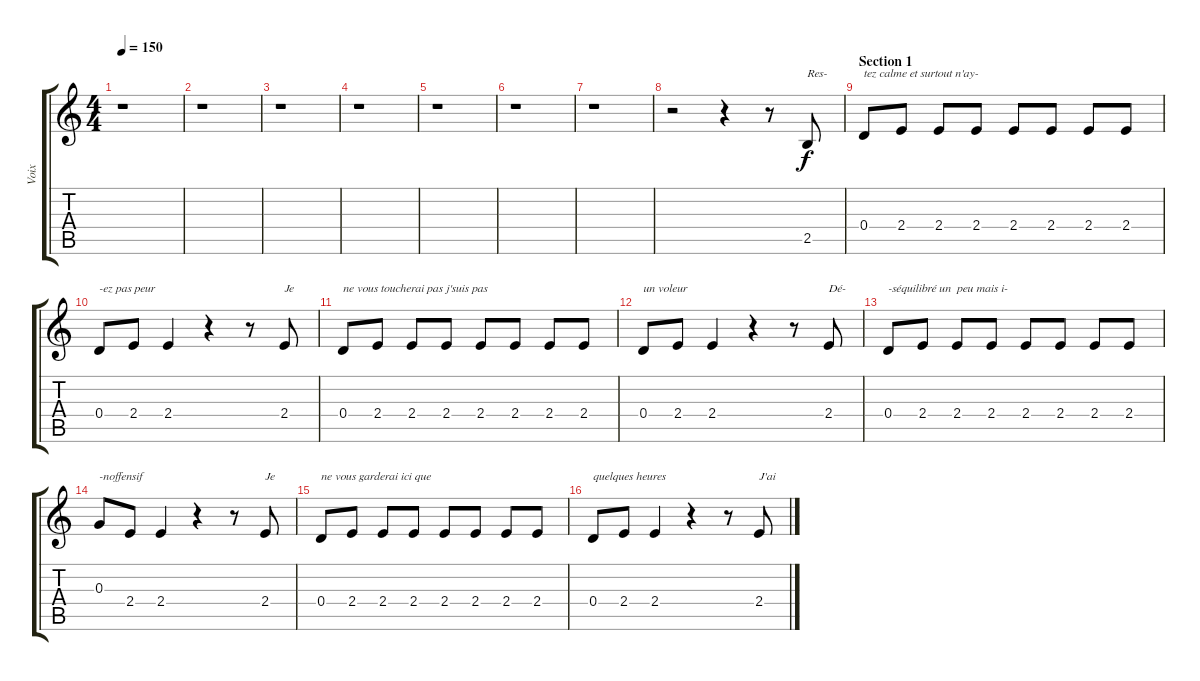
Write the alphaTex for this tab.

\track ("Voix" "Voix") {instrument distortionguitar}
\staff {score tabs}
\tuning (E4 B3 G3 D3 A2 E2) {hide}
\ts (4 4)
\tempo 150
\clef g2
\ks c
r.1{dy f instrument distortionguitar} |
r.1 |
r.1 |
r.1 |
r.1 |
r.1 |
r.1 |
r.2 r.4 r.8 2.5.8{txt "Res-"} |
\section ("" "Section 1")
0.4.8{txt "tez calme et surtout n'ay-"} 2.4.8 2.4.8 2.4.8 2.4.8 2.4.8 2.4.8 2.4.8 |
0.4.8{txt "-ez pas peur"} 2.4.8 2.4.4 r.4 r.8 2.4.8{txt "Je"} |
0.4.8{txt "ne vous toucherai pas j'suis pas"} 2.4.8 2.4.8 2.4.8 2.4.8 2.4.8 2.4.8 2.4.8 |
0.4.8{txt "un voleur"} 2.4.8 2.4.4 r.4 r.8 2.4.8{txt "Dé-"} |
0.4.8{txt "-séquilibré un  peu mais i-"} 2.4.8 2.4.8 2.4.8 2.4.8 2.4.8 2.4.8 2.4.8 |
0.3.8{txt "-noffensif"} 2.4.8 2.4.4 r.4 r.8 2.4.8{txt "Je"} |
0.4.8{txt "ne vous garderai ici que"} 2.4.8 2.4.8 2.4.8 2.4.8 2.4.8 2.4.8 2.4.8 |
0.4.8{txt "quelques heures"} 2.4.8 2.4.4 r.4 r.8 2.4.8{txt "J'ai"}
